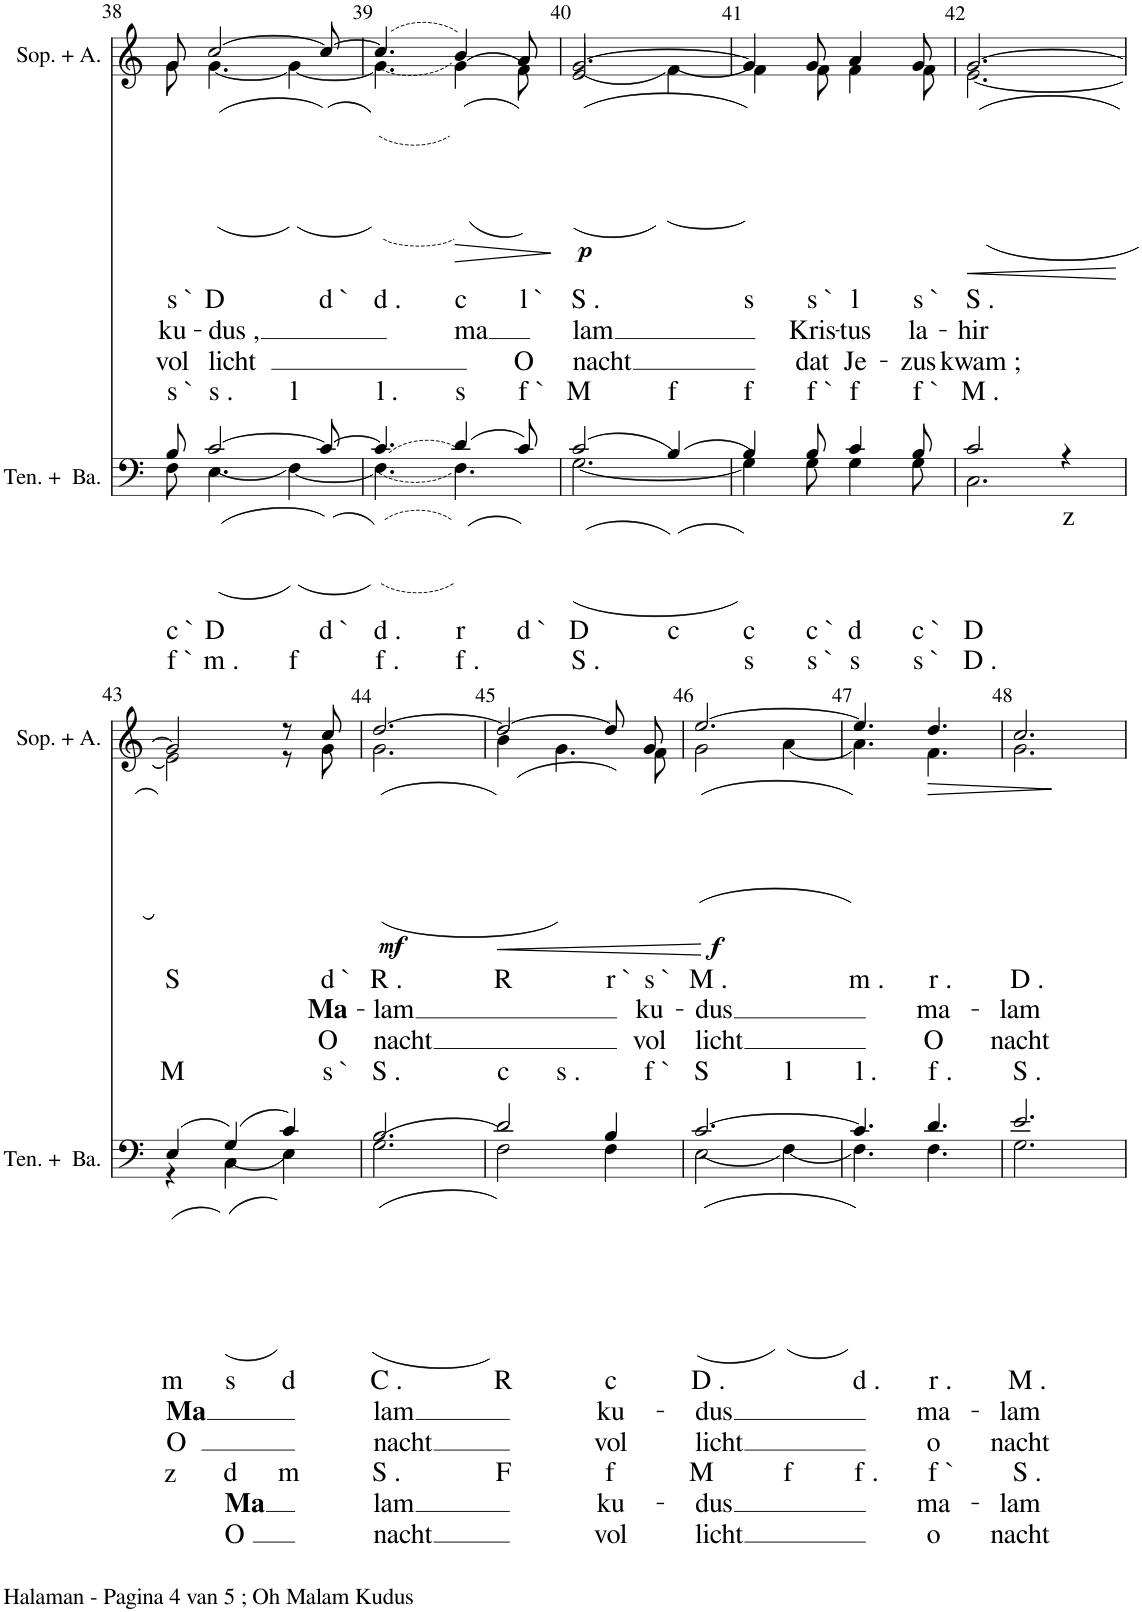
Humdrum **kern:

**kern	**text	**text	**text	**text	**text	**text	**kern	**text	**text	**text	**text	**dynam
*part2	*part2	*part2	*part2	*part2	*part2	*part2	*part1	*part1	*part1	*part1	*part1	*part1
*staff2	*staff2	*staff2	*staff2	*staff2	*staff2	*staff2	*staff1	*staff1	*staff1	*staff1	*staff1	*staff1
*I"Bariton	*	*	*	*	*	*	*I"Sopraan dan Alt	*	*	*	*	*
*	*	*	*	*	*	*	*I'Sop. + A.	*	*	*	*	*
!!LO:PB:g=z
*clefF4	*	*	*	*	*	*	*clefG2	*	*	*	*	*
*k[]	*	*	*	*	*	*	*k[]	*	*	*	*	*
*M6/8	*	*	*	*	*	*	*M6/8	*	*	*	*	*
=38	=38	=38	=38	=38	=38	=38	=38	=38	=38	=38	=38	=38
!	!LO:LY:b	!	!	!	!	!	!	!	!	!	!	!
*^	*	*	*	*	*	*	*	*	*	*	*	*
!	!	!	!LO:LY:b	!	!	!	!	!	!LO:LY:b	!LO:LY:b	!LO:LY:b	!	!
*	*	*	*	*	*	*	*	*^	*	*	*	*	*
!	!	!	!	!	!	!	!	!	!	!	!	!	!LO:LY:b	!
8B/	8F\	.	f `	.	.	.	.	8g/	8g\	.	.	.	s `	.
!	!	!LO:LY:b	!	!	!	!	!	!	!	!	!	!	!	!
!	!	!	!LO:LY:b	!	!	!	!	!	!	!LO:LY:b	!LO:LY:b	!LO:LY:b	!	!
!	!	!	!	!	!	!	!	!	!	!	!	!	!LO:LY:b	!
([2c/	((4.E\	.	m .	.	.	.	.	([2cc/	([4.g\	.	.	.	s .	.
!	!	!	!LO:LY:b	!	!	!	!	!	!	!	!	!	!LO:LY:b	!
.	([4F\))	.	f	.	.	.	.	.	(4g\_)	.	.	.	l	.
!	!	!LO:LY:b	!	!	!	!	!	!	!	!LO:LY:b	!	!	!	!
(8c/_)	.	d `	.	.	.	.	.	(8cc/_)	.	d `	.	.	.	.
=39	=39	=39	=39	=39	=39	=39	=39	=39	=39	=39	=39	=39	=39	=39
!	!	!LO:LY:b	!	!	!	!	!	!	!	!	!	!	!	!
!	!	!	!LO:LY:b	!	!	!	!	!	!	!LO:LY:b	!	!	!	!
!	!	!	!	!	!	!	!	!	!	!	!	!	!LO:LY:b	!
((4.c/])	((4.F\])	.	f .	.	.	.	.	(4.cc/])	((4.g\_)	.	.	.	l .	.
!	!	!LO:LY:b	!	!	!	!	!	!	!	!	!	!	!	!
!	!	!	!LO:LY:b	!	!	!	!	!	!	!LO:LY:b	!LO:LY:b	!	!	!LO:HP:b
!	!	!	!	!	!	!	!	!	!	!	!	!	!LO:LY:b	!
((4d/))	4.F\))	.	f .	.	.	.	.	((4b/)	(4g\]))	.	.	.	s	>
!	!	!LO:LY:b	!	!	!	!	!	!	!	!LO:LY:b	!	!LO:LY:b	!	!
!	!	!	!	!	!	!	!	!	!	!	!	!	!LO:LY:b	!
8c/))	.	d `	.	.	.	.	.	8a/))	8f\)	.	.	.	f `	.
*v	*v	*	*	*	*	*	*	*	*	*	*	*	*	*
*	*	*	*	*	*	*	*v	*v	*	*	*	*	*
.	.	.	.	.	.	.	.	.	.	.	.	]
=40	=40	=40	=40	=40	=40	=40	=40	=40	=40	=40	=40	=40
!	!LO:LY:b	!	!	!	!	!	!	!	!	!	!	!
*^	*	*	*	*	*	*	*	*	*	*	*	*
!	!	!	!LO:LY:b	!	!	!	!	!	!LO:LY:b	!LO:LY:b	!LO:LY:b	!	!
*	*	*	*	*	*	*	*	*^	*	*	*	*	*
!	!	!	!	!	!	!	!	!	!	!	!	!	!LO:LY:b	!LO:DY:b
((2c/	([2.G\	.	S .	.	.	.	.	([2.g/	((2e/	.	.	.	M	p
!	!	!LO:LY:b	!	!	!	!	!	!	!	!	!	!	!LO:LY:b	!
((4B/))	.	c	.	.	.	.	.	.	([4f\))	.	.	.	f	.
=41	=41	=41	=41	=41	=41	=41	=41	=41	=41	=41	=41	=41	=41	=41
!	!	!LO:LY:b	!	!	!	!	!	!	!	!	!	!	!	!
!	!	!	!LO:LY:b	!	!	!	!	!	!	!LO:LY:b	!	!	!	!
!	!	!	!	!	!	!	!	!	!	!	!	!	!LO:LY:b	!
4B/))	4G\])	.	s	.	.	.	.	4g/])	4f\])	.	.	.	f	.
!	!	!LO:LY:b	!	!	!	!	!	!	!	!	!	!	!	!
!	!	!	!LO:LY:b	!	!	!	!	!	!	!LO:LY:b	!LO:LY:b	!LO:LY:b	!	!
!	!	!	!	!	!	!	!	!	!	!	!	!	!LO:LY:b	!
8B/	8G\	.	s `	.	.	.	.	8g/	8f\	.	.	.	f `	.
!	!	!LO:LY:b	!	!	!	!	!	!	!	!	!	!	!	!
!	!	!	!LO:LY:b	!	!	!	!	!	!	!LO:LY:b	!LO:LY:b	!LO:LY:b	!	!
!	!	!	!	!	!	!	!	!	!	!	!	!	!LO:LY:b	!
4c/	4G\	.	s	.	.	.	.	4a/	4f\	.	.	.	f	.
!	!	!LO:LY:b	!	!	!	!	!	!	!	!	!	!	!	!
!	!	!	!LO:LY:b	!	!	!	!	!	!	!LO:LY:b	!LO:LY:b	!LO:LY:b	!	!
!	!	!	!	!	!	!	!	!	!	!	!	!	!LO:LY:b	!
8B/	8G\	.	s `	.	.	.	.	8g/	8f\	.	.	.	f `	.
=42	=42	=42	=42	=42	=42	=42	=42	=42	=42	=42	=42	=42	=42	=42
!	!	!LO:LY:b	!	!	!	!	!	!	!	!	!	!	!	!
!	!	!	!LO:LY:b	!	!	!	!	!	!	!LO:LY:b	!LO:LY:b	!LO:LY:b	!	!LO:HP:b
!	!	!	!	!	!	!	!	!	!	!	!	!	!LO:LY:b	!
2c/	2.C\	.	D .	.	.	.	.	([2.g/	([2.e\	.	.	.	M .	<
!LO:TX:b:t=z	!	!	!	!	!	!	!	!	!	!	!	!	!	!
4r	.	.	.	.	.	.	.	.	.	.	.	.	.	.
*v	*v	*	*	*	*	*	*	*	*	*	*	*	*	*
*	*	*	*	*	*	*	*v	*v	*	*	*	*	*
.	.	.	.	.	.	.	.	.	.	.	.	[
!!LO:LB:g=z
=43	=43	=43	=43	=43	=43	=43	=43	=43	=43	=43	=43	=43
!LO:TX:b:t=z	!	!	!	!	!	!	!	!	!	!	!	!
!	!LO:LY:b	!LO:LY:b	!LO:LY:b	!	!	!	!	!LO:LY:b	!	!	!	!
*^	*	*	*	*	*	*	*^	*	*	*	*	*
!	!	!	!	!	!	!	!	!	!	!	!	!	!LO:LY:b	!
((4E/	4r	m	-Ma	O	.	.	.	2g/])	2e\])	.	.	.	M	.
!	!	!LO:LY:b	!	!	!	!	!	!	!	!	!	!	!	!
!	!	!	!	!	!LO:LY:b	!LO:LY:b	!LO:LY:b	!	!	!	!	!	!	!
((4G/))	((4C\	.	.	.	d	-Ma	O	.	.	.	.	.	.	.
!	!	!LO:LY:b	!	!	!	!	!	!	!	!	!	!	!	!
!	!	!	!	!	!LO:LY:b	!	!	!	!	!	!	!	!	!
4c/))	4E\))	.	.	.	m	.	.	8r	8r	.	.	.	.	.
!	!	!	!	!	!	!	!	!	!	!LO:LY:b	!LO:LY:b	!LO:LY:b	!	!
!	!	!	!	!	!	!	!	!	!	!	!	!	!LO:LY:b	!
.	.	.	.	.	.	.	.	8cc/	8g\	.	.	.	s `	.
=44	=44	=44	=44	=44	=44	=44	=44	=44	=44	=44	=44	=44	=44	=44
!	!	!LO:LY:b	!LO:LY:b	!LO:LY:b	!	!	!	!	!	!	!	!	!	!
!	!	!	!	!	!LO:LY:b	!LO:LY:b	!LO:LY:b	!	!	!LO:LY:b	!LO:LY:b	!LO:LY:b	!	!
!	!	!	!	!	!	!	!	!	!	!	!	!	!LO:LY:b	!LO:DY:b
((2.B/	(2.G\	.	.	.	S .	lam	nacht	([2.dd/	(2.g\	.	.	.	S .	mf
=45	=45	=45	=45	=45	=45	=45	=45	=45	=45	=45	=45	=45	=45	=45
!	!	!LO:LY:b	!	!	!	!	!	!	!	!	!	!	!	!
!	!	!	!	!	!LO:LY:b	!	!	!	!	!LO:LY:b	!	!	!	!LO:HP:b
!	!	!	!	!	!	!	!	!	!	!	!	!	!LO:LY:b	!
2d/))	2F\)	.	.	.	F	.	.	(2dd/_)	4b\	.	.	.	c	<
!	!	!	!	!	!	!	!	!	!	!	!	!	!LO:LY:b	!
.	.	.	.	.	.	.	.	.	4.g\)	.	.	.	s .	.
!	!	!LO:LY:b	!LO:LY:b	!LO:LY:b	!	!	!	!	!	!	!	!	!	!
!	!	!	!	!	!LO:LY:b	!LO:LY:b	!LO:LY:b	!	!	!LO:LY:b	!	!	!	!
4B/	4F\	.	.	.	f	ku-	vol	8dd/L])	.	r `	.	.	.	.
!	!	!	!	!	!	!	!	!	!	!LO:LY:b	!LO:LY:b	!LO:LY:b	!	!
!	!	!	!	!	!	!	!	!	!	!	!	!	!LO:LY:b	!
.	.	.	.	.	.	.	.	8g/J	8f\	.	.	.	f `	.
*v	*v	*	*	*	*	*	*	*	*	*	*	*	*	*
*	*	*	*	*	*	*	*v	*v	*	*	*	*	*
.	.	.	.	.	.	.	.	.	.	.	.	[
=46	=46	=46	=46	=46	=46	=46	=46	=46	=46	=46	=46	=46
!	!LO:LY:b	!LO:LY:b	!LO:LY:b	!	!	!	!	!	!	!	!	!
*^	*	*	*	*	*	*	*	*	*	*	*	*
!	!	!	!	!	!LO:LY:b	!LO:LY:b	!LO:LY:b	!	!LO:LY:b	!LO:LY:b	!LO:LY:b	!	!
*	*	*	*	*	*	*	*	*^	*	*	*	*	*
!	!	!	!	!	!	!	!	!	!	!	!	!	!LO:LY:b	!LO:DY:b
([2.c/	((2E\	.	.	.	M	-dus	licht	(([2.ee/	2g\	.	.	.	S	f
!	!	!	!	!	!LO:LY:b	!	!	!	!	!	!	!	!LO:LY:b	!
.	((4F\))	.	.	.	f	.	.	.	[4a\	.	.	.	l	.
=47	=47	=47	=47	=47	=47	=47	=47	=47	=47	=47	=47	=47	=47	=47
!	!	!LO:LY:b	!	!	!	!	!	!	!	!	!	!	!	!
!	!	!	!	!	!LO:LY:b	!	!	!	!	!LO:LY:b	!	!	!	!
!	!	!	!	!	!	!	!	!	!	!	!	!	!LO:LY:b	!
4.c/])	4.F\))	.	.	.	f .	.	.	4.ee/]))	4.a\]	.	.	.	l .	.
!	!	!LO:LY:b	!LO:LY:b	!LO:LY:b	!	!	!	!	!	!	!	!	!	!
!	!	!	!	!	!LO:LY:b	!LO:LY:b	!LO:LY:b	!	!	!LO:LY:b	!LO:LY:b	!LO:LY:b	!	!LO:HP:b
!	!	!	!	!	!	!	!	!	!	!	!	!	!LO:LY:b	!
4.d/	4.F\	.	.	.	f `	ma-	o	4.dd/	4.f\	.	.	.	f .	>
*v	*v	*	*	*	*	*	*	*	*	*	*	*	*	*
*	*	*	*	*	*	*	*v	*v	*	*	*	*	*
.	.	.	.	.	.	.	.	.	.	.	.	]
=48	=48	=48	=48	=48	=48	=48	=48	=48	=48	=48	=48	=48
!	!LO:LY:b	!LO:LY:b	!LO:LY:b	!	!	!	!	!	!	!	!	!
*^	*	*	*	*	*	*	*	*	*	*	*	*
!	!	!	!	!	!LO:LY:b	!LO:LY:b	!LO:LY:b	!	!LO:LY:b	!LO:LY:b	!LO:LY:b	!	!
*	*	*	*	*	*	*	*	*^	*	*	*	*	*
!	!	!	!	!	!	!	!	!	!	!	!	!	!LO:LY:b	!
2.e/	2.G\	.	.	.	S .	-lam	nacht	2.cc/	2.g\	.	.	.	S .	.
*v	*v	*	*	*	*	*	*	*	*	*	*	*	*	*
*	*	*	*	*	*	*	*v	*v	*	*	*	*	*
=	=	=	=	=	=	=	=	=	=	=	=	=
*-	*-	*-	*-	*-	*-	*-	*-	*-	*-	*-	*-	*-
